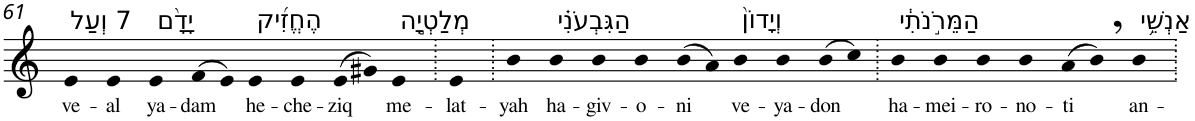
**kern	**text
*part1	*part1
*staff1	*staff1
*I"Piano	*
*I'Pno	*
!!LO:PB:g=z
*clefG2	*
*k[]	*
=61	=61
!LO:TX:a:t=7 וְעַל	!
!	!LO:LY:b
4e	ve-
!	!LO:LY:b
4e	-al
!LO:TX:a:t=יָדָ֨ם	!
!	!LO:LY:b
4e	ya-
!	!LO:LY:b
(>8f	-dam
8e)	.
!LO:TX:a:t=הֶחֱזִ֜יק	!
!	!LO:LY:b
4e	he-
!	!LO:LY:b
4e	-che-
!	!LO:LY:b
(>8e	-ziq
8g#X)	.
!LO:TX:a:t=מְלַטְיָ֣ה	!
!	!LO:LY:b
4e	me-
=62.	=62.
!	!LO:LY:b
4e	-lat-
=63.	=63.
!	!LO:LY:b
4b	-yah
!LO:TX:a:t=הַגִּבְעֹנִ֗י	!
!	!LO:LY:b
4b	ha-
!	!LO:LY:b
4b	-giv-
!	!LO:LY:b
4b	-o-
!	!LO:LY:b
(>8b	-ni
8a)	.
!LO:TX:a:t=וְיָדוֹן֙	!
!	!LO:LY:b
4b	ve-
!	!LO:LY:b
4b	-ya-
!	!LO:LY:b
(>8b	-don
8cc)	.
=64.	=64.
!LO:TX:a:t=הַמֵּרֹ֣נֹתִ֔י	!
!	!LO:LY:b
4b	ha-
!	!LO:LY:b
4b	-mei-
!	!LO:LY:b
4b	-ro-
!	!LO:LY:b
4b	-no-
!	!LO:LY:b
(>8a	-ti
8b,)	.
!LO:TX:a:t=אַנְשֵׁ֥י	!
!	!LO:LY:b
4b	an-
=.	=.
*-	*-
